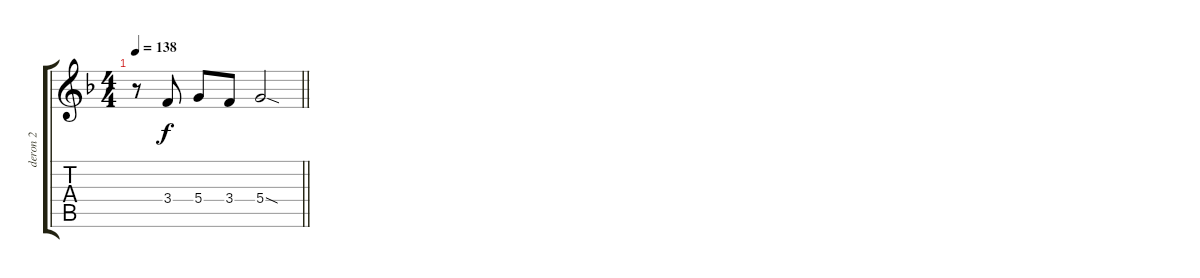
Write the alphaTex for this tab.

\track ("deron 2" "deron 2") {instrument distortionguitar}
\staff {score tabs}
\tuning (E4 B3 G3 D3 A2 E2) {hide}
\ts (4 4)
\tempo 138
\clef g2
\barLineRight lightlight
\ks f
r.8{dy f} 3.4.8 5.4.8 3.4.8 5.4{sod}.2
